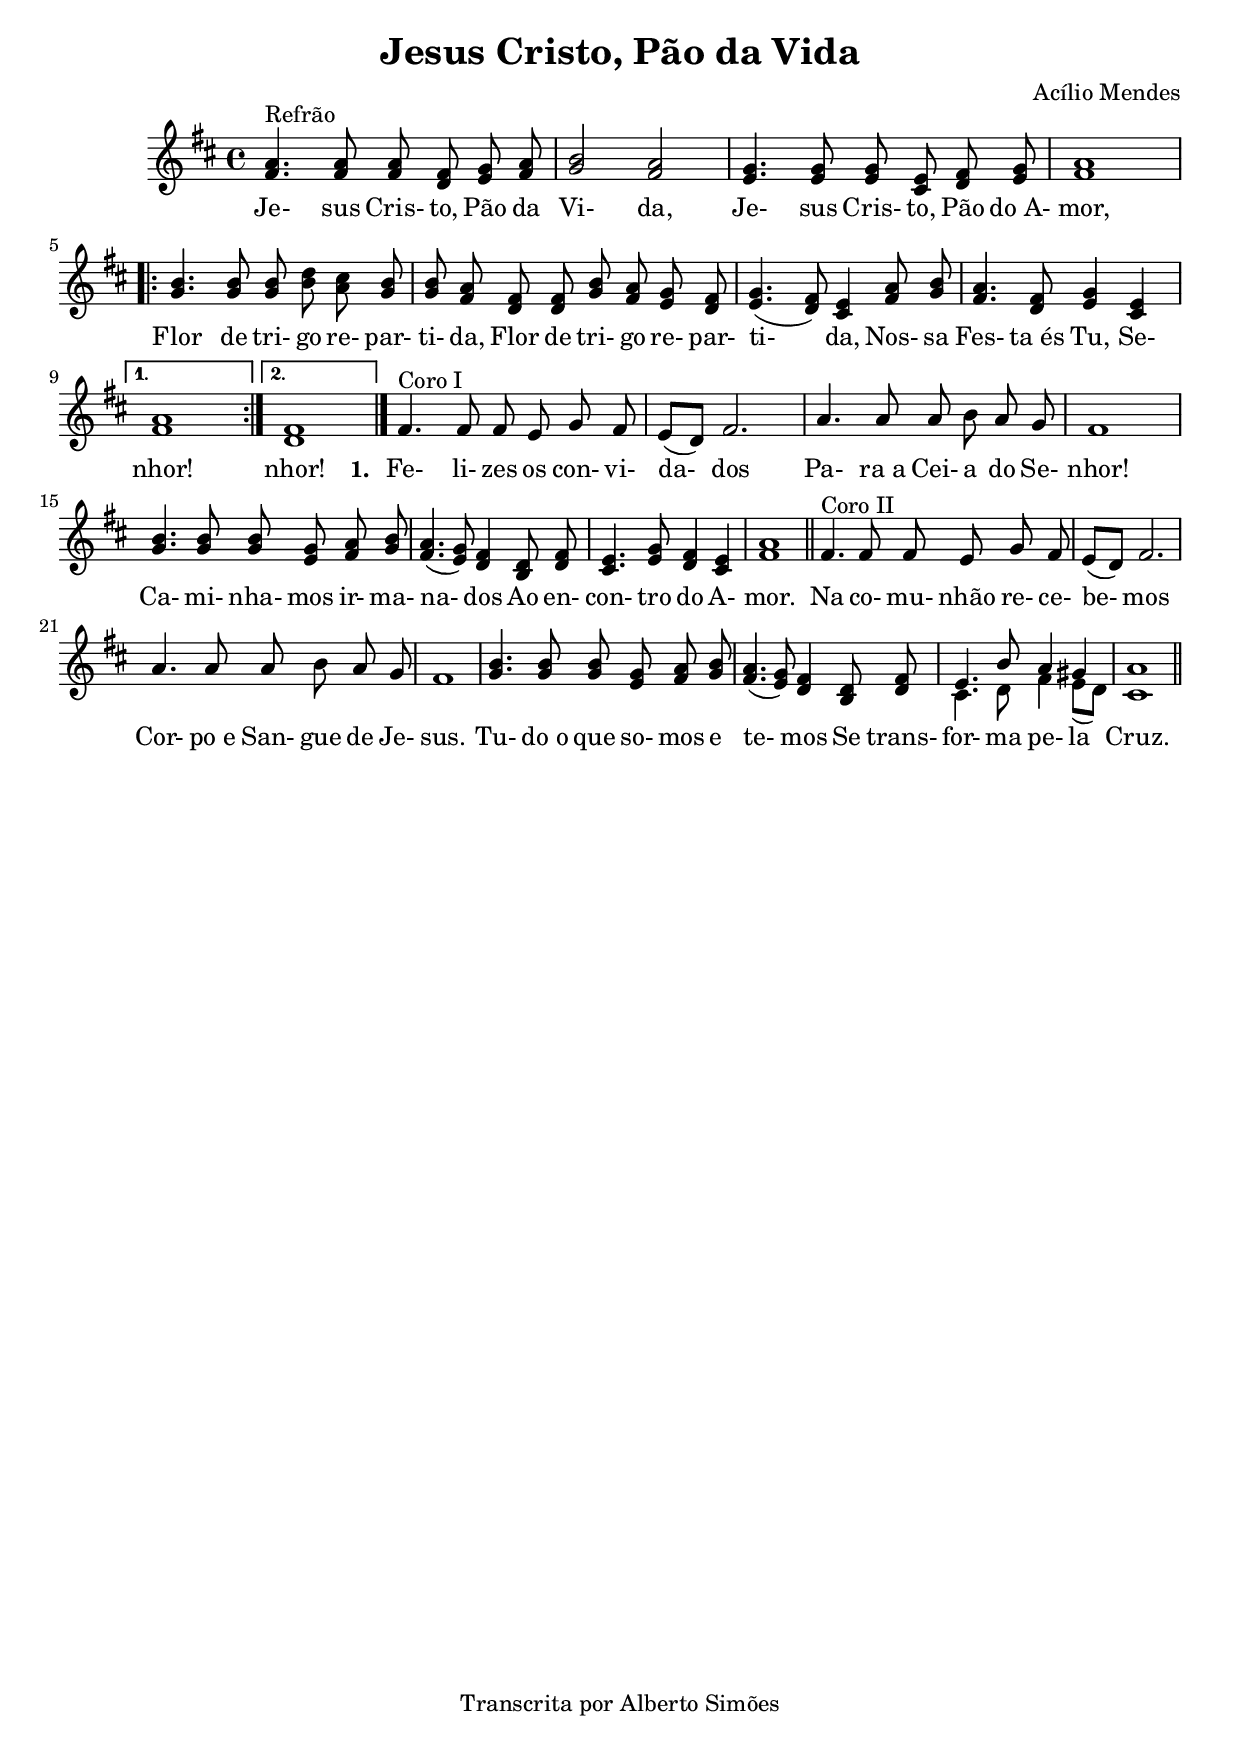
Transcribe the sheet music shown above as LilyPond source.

\version "2.14.0"

\header {
  title = "Jesus Cristo, Pão da Vida"
  
  composer = "Acílio Mendes"
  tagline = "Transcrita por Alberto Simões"

  ocasioes = "comunhao"
  seccao   = "comunhao"
}


melody = \relative c' {
  \time 4/4
  \key d \major 

  \autoBeamOff

  <fis a>4.^\markup{Refrão} q8 q <d fis> <e g> <fis a> |
  <g b>2 <fis a> | <e g>4. q8 q <cis e> <d fis> <e g> |
  <fis a>1 |
  \repeat volta 2 {
    <g b>4. q8 q <b d> <a cis> <g b> |
    q <fis a> <d fis> q <g b> <fis a> <e g> <d fis> |
    <e g>4.( <d fis>8) <cis e>4 <fis a>8 <g b> |
    <fis a>4. <d fis>8 <e g>4 <cis e>
  }
  \alternative {
    { <fis a>1 }
    { <d fis>1 \bar "|." }
  }
  fis4.^\markup{Coro I} fis8 fis e g fis |
  e8[( d)] fis2. |
  a4. a8 a b a g | fis1 |
  <g b>4. q8 q <e g> <fis a> <g b> |
  <fis a>4.( <e g>8) <d fis>4 <b d>8 <d fis> |
  <cis e>4. <e g>8 <d fis>4 <cis e> |
  <fis a>1 \bar "||"

  fis4.^\markup{Coro II} fis8 fis e g fis |
  e8[( d)] fis2. | 
  a4. a8 a b a g |
  fis1 |
  <g b>4. <g b>8 q <e g> <fis a> <g b> | 
  <fis a>4.( <e g>8) <d fis>4 <b d>8 <d fis> |
  <<
    { \stemUp e4. b'8 a4 gis | a1 }
    \new Voice {
      \stemDown
      \slurDown
      cis,4. d8 fis4 e8[( d)] | cis1
    }
  >>
  \bar "||"
}


text = {
  \lyricmode {
    Je- sus Cris- to, Pão da Vi- da,
    Je- sus Cris- to, Pão do_A- mor,

    Flor de tri- go re- par- ti- da,
    Flor de tri- go re- par- ti- da,
    Nos- sa Fes- ta_és Tu, Se- nhor! nhor!
  }
  \set stanza = #"1. "
  \lyricmode {
    Fe- li- zes os con- vi- da- dos
    Pa- ra_a Cei- a do Se- nhor!
    Ca- mi- nha- mos ir- ma- na- dos
    Ao en- con- tro do A- mor.

    Na co- mu- nhão re- ce- be- mos
    Cor- po_e San- gue de Je- sus.
    Tu- do_o que so- mos e te- mos
    Se trans- for- ma pe- la Cruz.
  }
}


\score {
  <<
    \new Voice = "mel" \melody
    \new Lyrics \lyricsto mel \text
  >>
  \layout {
    \context {
      \Staff \RemoveEmptyStaves 
      \override VerticalAxisGroup #'remove-first = ##t
    }
  }
  \midi {
    \context {
      \Score
      tempoWholesPerMinute = #(ly:make-moment 90 4)
    }
  }
}


